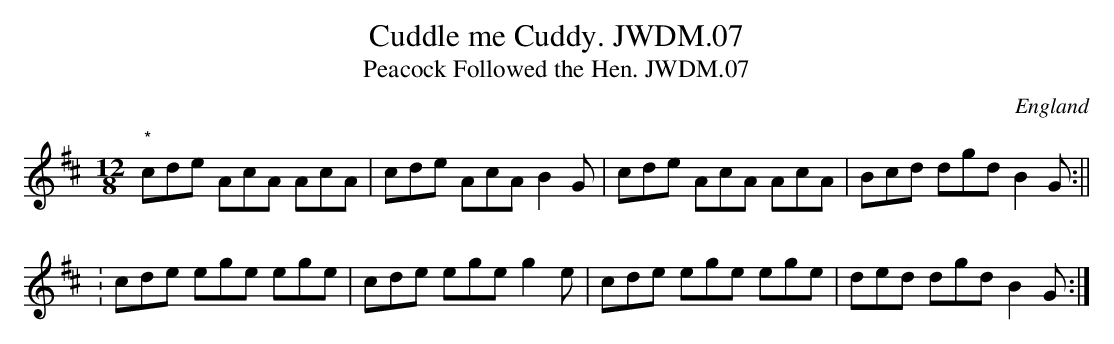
X:1
T:Cuddle me Cuddy. JWDM.07
T:Peacock Followed the Hen. JWDM.07
M:12/8
L:1/8
O:England
K:D
"*"cde AcA AcA|cde AcA B2G|cde AcA AcA|Bcd dgd B2G:||!
:cde ege ege|cde ege g2e|cde ege ege|ded dgd B2 G:|]
